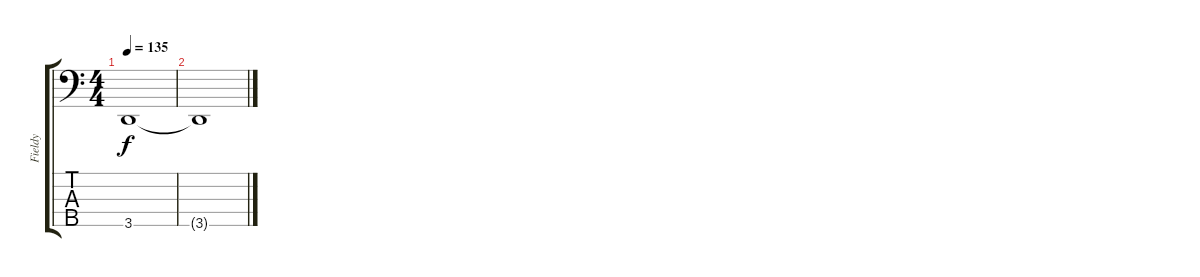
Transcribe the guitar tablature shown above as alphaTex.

\track ("Fieldy" "Fieldy") {instrument electricbassfinger}
\staff {score tabs}
\tuning (G2 D2 A1 E1 B0) {hide}
\ts (4 4)
\tempo 135
\clef f4
\ks c
3.5{t}.1{dy f} |
3.5{t}.1
